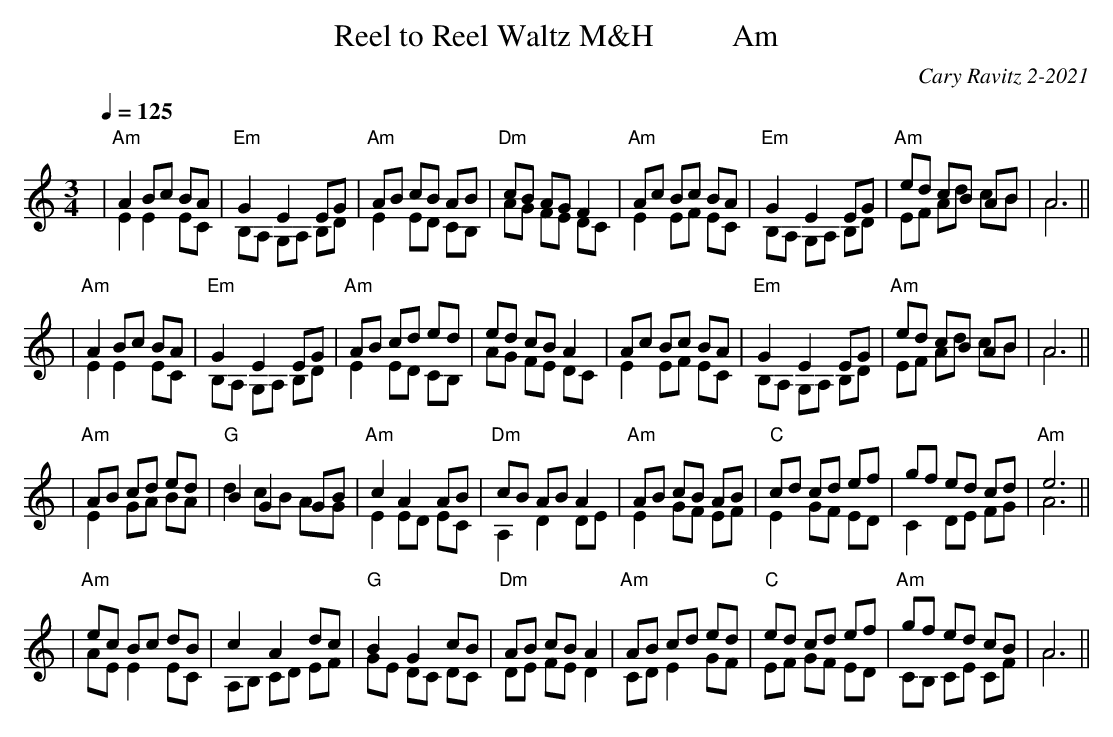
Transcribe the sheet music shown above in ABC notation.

X:1
T: Reel to Reel Waltz M&H          Am
C: Cary Ravitz 2-2021
M: 3/4
L: 1/8
Q: 1/4=125
K: Am
| "Am"A2 Bc BA & E2 E2 EC | "Em" G2 E2 EG & B,A, G,A, B,D| "Am"AB cB AB &E2 ED CB,| "Dm"cB AG F2 &AG FE DC| "Am"Ac Bc BA& E2 EF EC | "Em"G2 E2 EG & B,A, G,A, B,D| "Am"ed cB AB &EF Ad cB| A6 & A6||
| "Am"A2 Bc BA & E2 E2 EC| "Em" G2 E2 EG& B,A, G,A, B,D | "Am"AB cd ed &E2 ED CB,| ed cB A2&AG FE DC| Ac Bc BA & E2 EF EC| "Em"G2 E2 EG & B,A, G,A, B,D| "Am"ed cB AB &EF Ad cB| A6 & A6||
| "Am"AB cd ed  &E2GA BA| "G"B2 G2  GB &d2 cB AG| "Am"c2 A2 AB &E2 ED EC | "Dm"cB AB A2 &A,2 D2 DE| "Am"AB cB AB&E2GF EF | "C"cd cd ef &E2 GF ED| gf ed cd&C2 DE FG| "Am"e6 & A6 ||
| "Am"ec Bc dB & AE E2 EC| c2 A2 dc &A,B, CD EF| "G"B2 G2 cB &GE DC DC | "Dm"AB cB A2 &DE FE D2 | "Am"AB cd ed&CD E2 GF | "C"ed cd ef &EF GF ED| "Am"gf ed cB&CB, CE CF| A6& A6 ||
